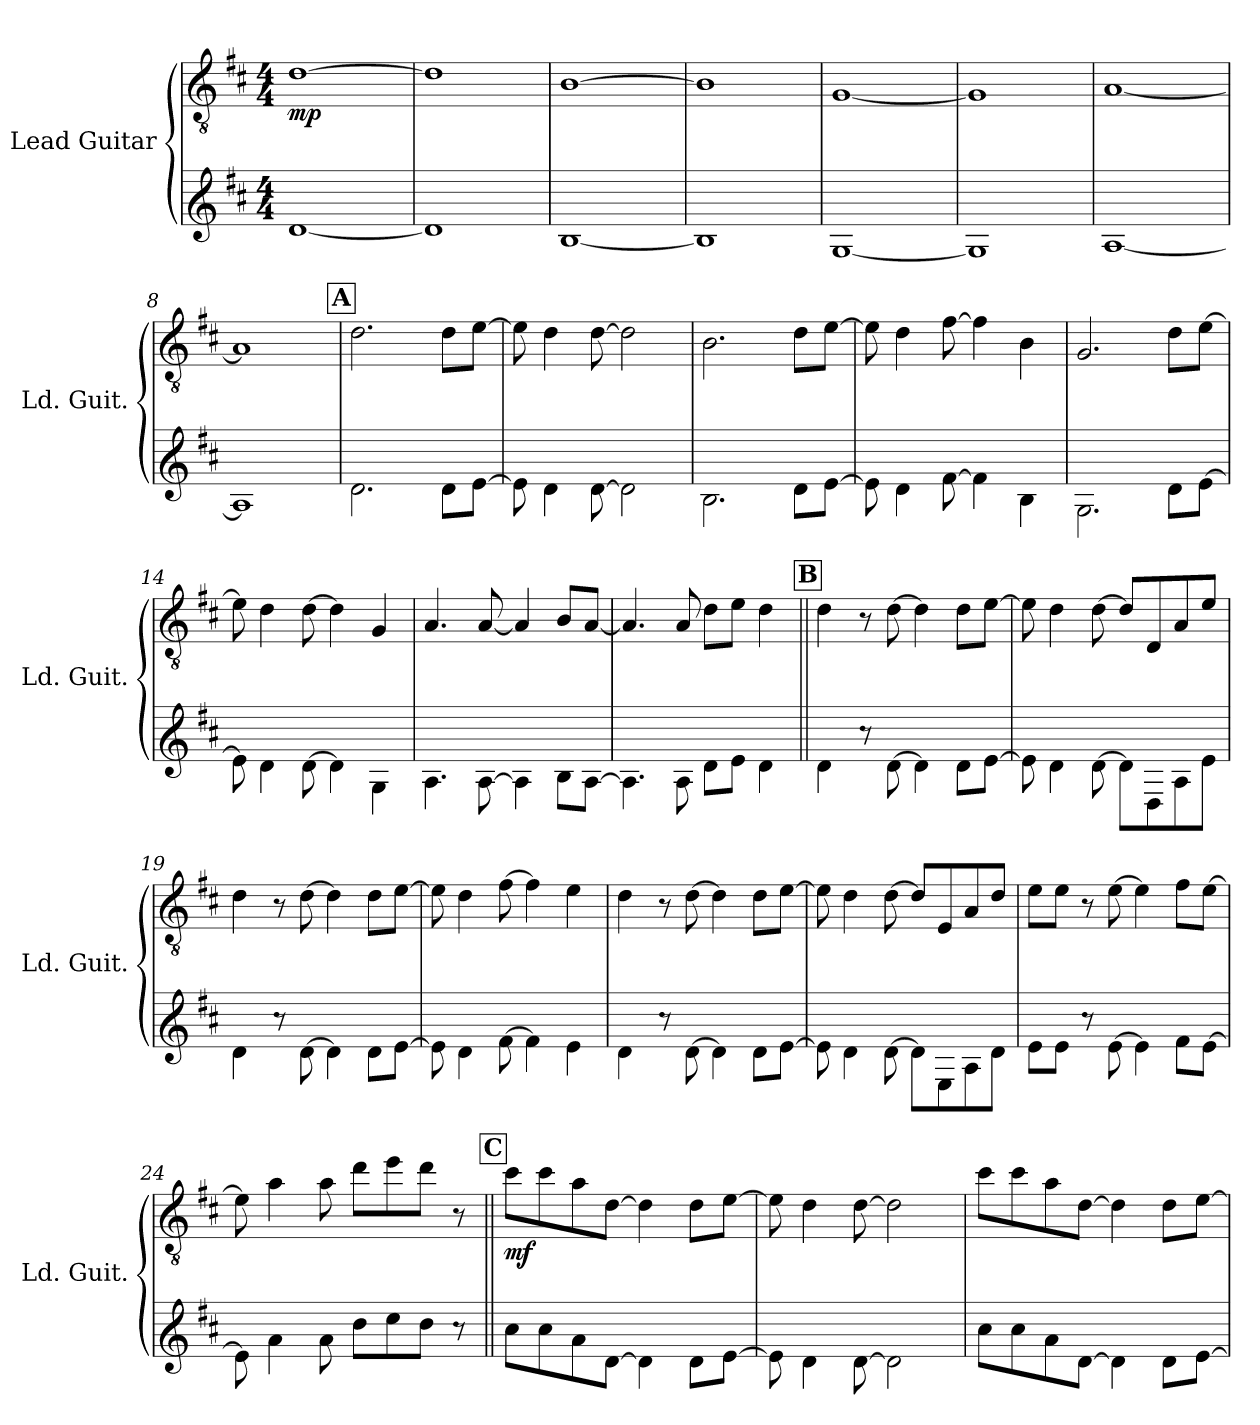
**kern	**kern	**dynam
*part1	*part1	*part1
*staff2	*staff1	*staff1/2
*I"Lead Guitar	*	*
*I'Ld. Guit.	*	*
*stria6	*	*
*	*clefGv2	*
*k[f#c#]	*k[f#c#]	*
*M4/4	*M4/4	*
*MM96	*MM96	*
=1	=1	=1
!	!	!LO:DY:b
[1d	[1d	mp
=2	=2	=2
1d]	1d]	.
=3	=3	=3
[1B	[1B	.
=4	=4	=4
1B]	1B]	.
=5	=5	=5
[1G	[1G	.
=6	=6	=6
1G]	1G]	.
=7	=7	=7
[1A	[1A	.
=8	=8	=8
1A]	1A]	.
!!LO:LB:g=z
!!LO:REH:place=s1:a:B:fs=14:t=A
=9	=9	=9
2.d\	2.d\	.
8d\L	8d\L	.
[8e\J	[8e\J	.
=10	=10	=10
8e\]	8e\]	.
4d\	4d\	.
[8d\	[8d\	.
2d\]	2d\]	.
=11	=11	=11
2.B\	2.B\	.
8d\L	8d\L	.
[8e\J	[8e\J	.
=12	=12	=12
8e\]	8e\]	.
4d\	4d\	.
[8f#\	[8f#\	.
4f#\]	4f#\]	.
4B\	4B\	.
=13	=13	=13
2.G\	2.G/	.
8d\L	8d\L	.
[8e\J	[8e\J	.
=14	=14	=14
8e\]	8e\]	.
4d\	4d\	.
[8d\	[8d\	.
4d\]	4d\]	.
4G\	4G/	.
!!LO:LB:g=z
=15	=15	=15
4.A\	4.A/	.
[8A\	[8A/	.
4A\]	4A/]	.
8B\L	8B/L	.
[8A\J	[8A/J	.
=16	=16	=16
4.A\]	4.A/]	.
8A\	8A/	.
8d\L	8d\L	.
8e\J	8e\J	.
4d\	4d\	.
!!LO:REH:place=s1:a:B:fs=14:t=B
=17||	=17||	=17||
4d\	4d\	.
8r	8r	.
[8d\	[8d\	.
4d\]	4d\]	.
8d\L	8d\L	.
[8e\J	[8e\J	.
=18	=18	=18
8e\]	8e\]	.
4d\	4d\	.
[8d\	[8d\	.
8d\L]	8d/L]	.
8D\	8D/	.
8A\	8A/	.
8e\J	8e/J	.
=19	=19	=19
4d\	4d\	.
8r	8r	.
[8d\	[8d\	.
4d\]	4d\]	.
8d\L	8d\L	.
[8e\J	[8e\J	.
=20	=20	=20
8e\]	8e\]	.
4d\	4d\	.
[8f#\	[8f#\	.
4f#\]	4f#\]	.
4e\	4e\	.
!!LO:LB:g=z
=21	=21	=21
4d\	4d\	.
8r	8r	.
[8d\	[8d\	.
4d\]	4d\]	.
8d\L	8d\L	.
[8e\J	[8e\J	.
=22	=22	=22
8e\]	8e\]	.
4d\	4d\	.
[8d\	[8d\	.
8d\L]	8d/L]	.
8E\	8E/	.
8A\	8A/	.
8d\J	8d/J	.
=23	=23	=23
8e\L	8e\L	.
8e\J	8e\J	.
8r	8r	.
[8e\	[8e\	.
4e\]	4e\]	.
8f#\L	8f#\L	.
[8e\J	[8e\J	.
=24	=24	=24
8e\]	8e\]	.
4a\	4a\	.
8a\	8a\	.
8dd\L	8dd\L	.
8ee\	8ee\	.
8dd\J	8dd\J	.
8r	8r	.
!!LO:REH:place=s1:a:B:fs=14:t=C
=25||	=25||	=25||
!	!	!LO:DY:b
8cc#\L	8cc#\L	mf
8cc#\	8cc#\	.
8a\	8a\	.
[8d\J	[8d\J	.
4d\]	4d\]	.
8d\L	8d\L	.
[8e\J	[8e\J	.
=26	=26	=26
8e\]	8e\]	.
4d\	4d\	.
[8d\	[8d\	.
2d\]	2d\]	.
!!LO:LB:g=z
=27	=27	=27
8cc#\L	8cc#\L	.
8cc#\	8cc#\	.
8a\	8a\	.
[8d\J	[8d\J	.
4d\]	4d\]	.
8d\L	8d\L	.
[8e\J	[8e\J	.
=	=	=
*-	*-	*-
